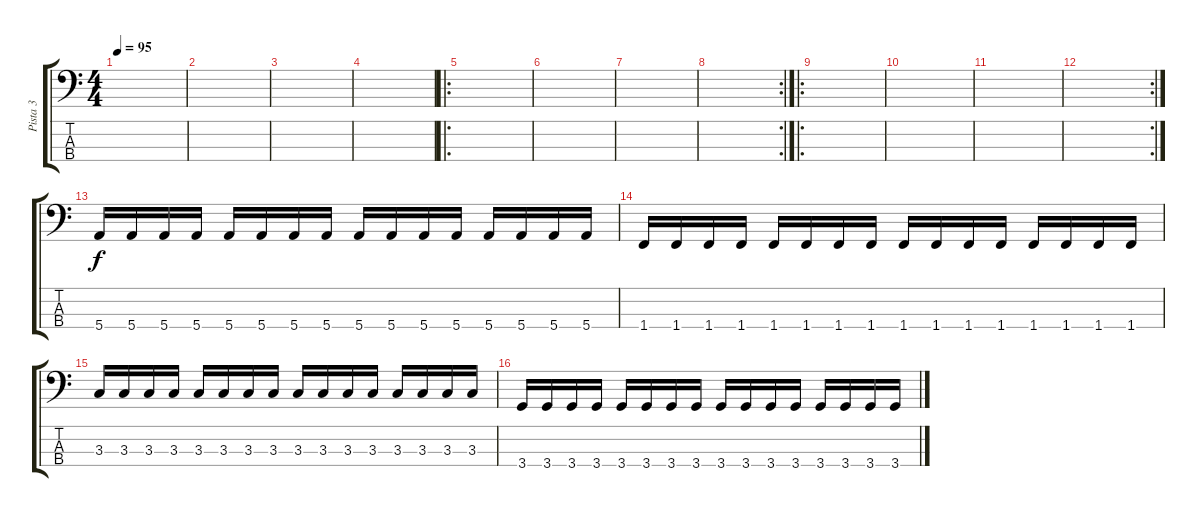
\track ("Pista 3" "Pista 3") {instrument electricbassfinger}
\staff {score tabs}
\tuning (G2 D2 A1 E1) {hide}
\ts (4 4)
\tempo 95
\clef f4
\ks c
|
|
|
|
\ro
|
|
|
\rc 2
|
\ro
|
|
|
\rc 2
|
5.4.16 5.4.16 5.4.16 5.4.16 5.4.16 5.4.16 5.4.16 5.4.16 5.4.16 5.4.16 5.4.16 5.4.16 5.4.16 5.4.16 5.4.16 5.4.16 |
1.4.16 1.4.16 1.4.16 1.4.16 1.4.16 1.4.16 1.4.16 1.4.16 1.4.16 1.4.16 1.4.16 1.4.16 1.4.16 1.4.16 1.4.16 1.4.16 |
3.3.16 3.3.16 3.3.16 3.3.16 3.3.16 3.3.16 3.3.16 3.3.16 3.3.16 3.3.16 3.3.16 3.3.16 3.3.16 3.3.16 3.3.16 3.3.16 |
3.4.16 3.4.16 3.4.16 3.4.16 3.4.16 3.4.16 3.4.16 3.4.16 3.4.16 3.4.16 3.4.16 3.4.16 3.4.16 3.4.16 3.4.16 3.4.16
